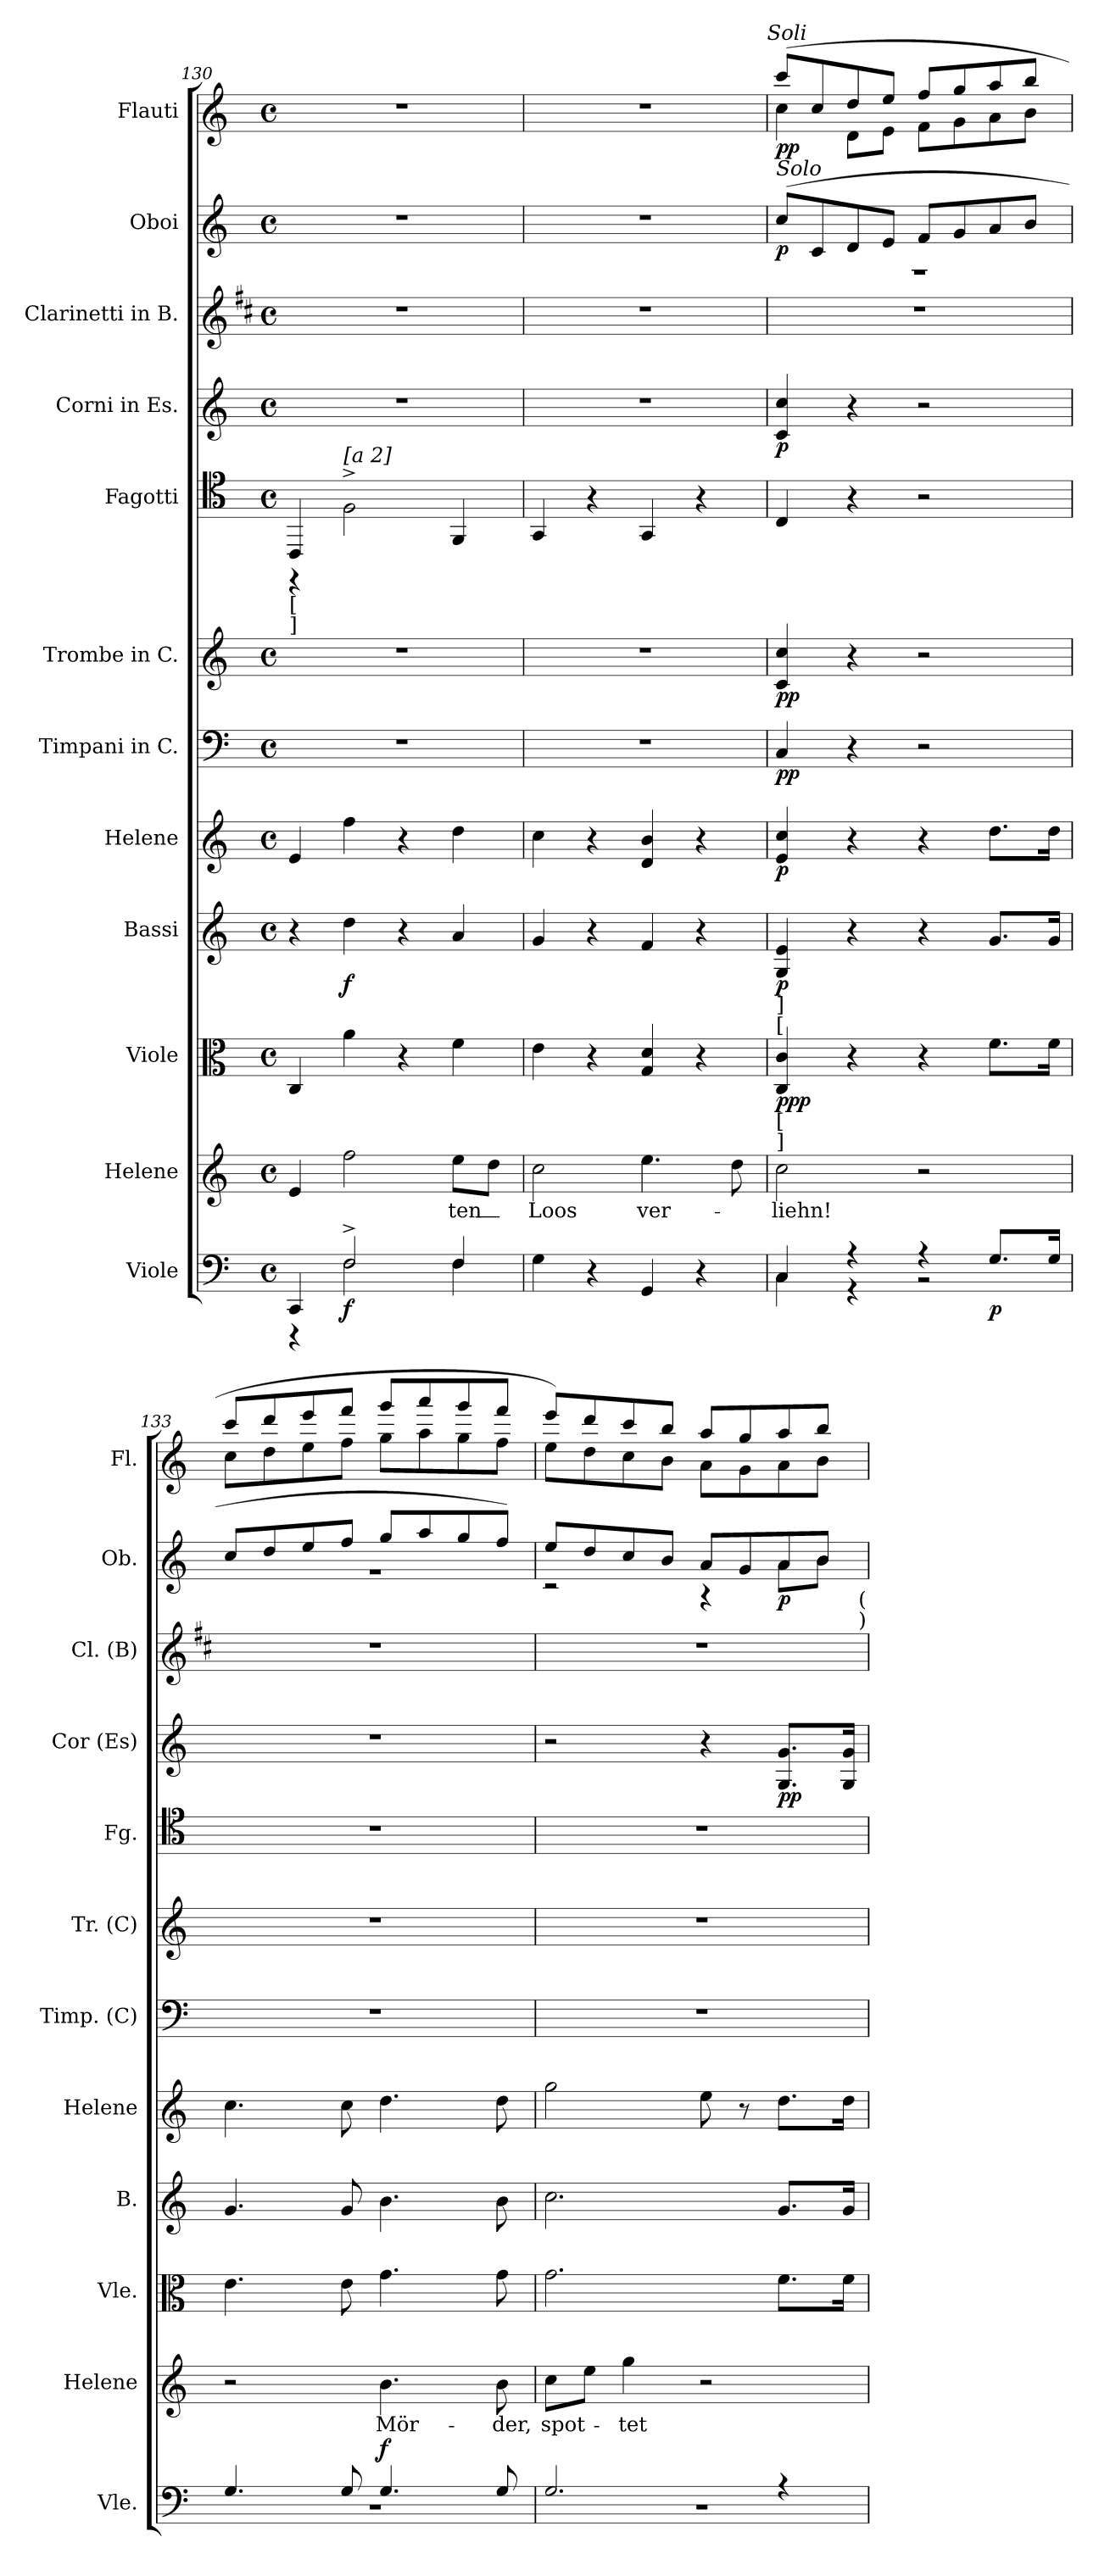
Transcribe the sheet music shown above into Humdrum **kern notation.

**kern	**dynam	**kern	**text	**kern	**dynam	**kern	**dynam	**kern	**dynam	**kern	**dynam	**kern	**dynam	**kern	**kern	**dynam	**kern	**kern	**dynam	**kern	**dynam
*part12	*part12	*part11	*part11	*part10	*part10	*part9	*part9	*part8	*part8	*part7	*part7	*part6	*part6	*part5	*part4	*part4	*part3	*part2	*part2	*part1	*part1
*staff12	*staff12	*staff11	*staff11	*staff10	*staff10	*staff9	*staff9	*staff8	*staff8	*staff7	*staff7	*staff6	*staff6	*staff5	*staff4	*staff4	*staff3	*staff2	*staff2	*staff1	*staff1
*I"Viole	*	*I"Helene	*	*I"Viole	*	*I"Bassi	*	*I"Helene	*	*I"Timpani in C.	*	*I"Trombe in C.	*	*I"Fagotti	*I"Corni in Es.	*	*I"Clarinetti in B.	*I"Oboi	*	*I"Flauti	*
*I'Vle.	*	*I'Helene	*	*I'Vle.	*	*I'B.	*	*I'Helene	*	*I'Timp. (C)	*	*I'Tr. (C)	*	*I'Fg.	*I'Cor (Es)	*	*I'Cl. (B)	*I'Ob.	*	*I'Fl.	*
*clefF4	*	*clefG2	*	*clefC3	*	*clefG2	*	*clefG2	*	*clefF4	*	*clefG2	*	*clefC4	*clefG2	*	*clefG2	*clefG2	*	*clefG2	*
*	*	*	*	*	*	*	*	*	*	*	*	*	*	*	*ITrd4c7	*	*ITrd1c2	*	*	*	*
*k[]	*	*k[]	*	*k[]	*	*k[]	*	*k[]	*	*k[]	*	*k[]	*	*k[]	*k[b-]	*	*k[]	*k[]	*	*k[]	*
*C:	*	*C:	*	*C:	*	*C:	*	*C:	*	*C:	*	*C:	*	*C:	*F:	*	*C:	*C:	*	*C:	*
*M4/4	*	*M4/4	*	*M4/4	*	*M4/4	*	*M4/4	*	*M4/4	*	*M4/4	*	*M4/4	*M4/4	*	*M4/4	*M4/4	*	*M4/4	*
*met(c)	*	*met(c)	*	*met(c)	*	*met(c)	*	*met(c)	*	*met(c)	*	*met(c)	*	*met(c)	*met(c)	*	*met(c)	*met(c)	*	*met(c)	*
=130	=130	=130	=130	=130	=130	=130	=130	=130	=130	=130	=130	=130	=130	=130	=130	=130	=130	=130	=130	=130	=130
*^	*	*	*	*	*	*	*	*	*	*	*	*	*	*^	*	*	*	*	*	*	*
!	!	!	!	!	!	!	!	!	!	!	!	!	!	!	!LO:TX:b:t=[	!	!	!	!	!	!	!	!
!	!	!	!	!	!	!	!	!	!	!	!	!	!	!	!LO:TX:b:t=]	!	!	!	!	!	!	!	!
4CC/	4r	.	4e/	.	4C/	.	4r	.	4e/	.	1r	.	1r	.	(>4CC/	4r	1r	.	1r	1r	.	1r	.
!	!	!	!	!	!	!	!	!	!	!	!	!	!	!	!LO:TX:a:t=[a 2]	!	!	!	!	!	!	!	!
!	!	!LO:DY:b	!	!	!	!	!	!LO:DY:b	!	!	!	!	!	!	!	!	!	!	!	!	!	!	!
2F^>/	2F\	f	2ff\	.	4a\	.	4dd\	f	4ff\	.	.	.	.	.	2F^>\	2.ryy	.	.	.	.	.	.	.
.	.	.	.	.	4r	.	4r	.	4r	.	.	.	.	.	.	.	.	.	.	.	.	.	.
4F/	4F\	.	8ee\L	ten_	4f\	.	4a/	.	4dd\	.	.	.	.	.	4FF/	.	.	.	.	.	.	.	.
.	.	.	8dd\J	.	.	.	.	.	.	.	.	.	.	.	.	.	.	.	.	.	.	.	.
*v	*v	*	*	*	*	*	*	*	*	*	*	*	*	*	*v	*v	*	*	*	*	*	*	*
=131	=131	=131	=131	=131	=131	=131	=131	=131	=131	=131	=131	=131	=131	=131	=131	=131	=131	=131	=131	=131	=131
4G	.	2cc\	Loos	4e\	.	4g/	.	4cc\	.	1r	.	1r	.	4GG/	1r	.	1r	1r	.	1r	.
4r	.	.	.	4r	.	4r	.	4r	.	.	.	.	.	4r	.	.	.	.	.	.	.
4GG	.	4.ee\	ver-	4G/ 4d/	.	4f/	.	4d/ 4b/	.	.	.	.	.	4GG/	.	.	.	.	.	.	.
4r	.	.	.	4r	.	4r	.	4r	.	.	.	.	.	4r	.	.	.	.	.	.	.
.	.	8dd\	.	.	.	.	.	.	.	.	.	.	.	.	.	.	.	.	.	.	.
!	!	!	!	!	!	!	!	!	!	!	!	!	!	!	!	!	!	!	!	!LO:TX:a:i:t=Soli	!
=132	=132	=132	=132	=132	=132	=132	=132	=132	=132	=132	=132	=132	=132	=132	=132	=132	=132	=132	=132	=132	=132
*^	*	*	*	*	*	*	*	*	*	*	*	*	*	*	*	*	*	*^	*	*^	*
!	!	!	!	!	!	!	!	!	!	!	!	!	!	!	!	!	!	!	!LO:TX:a:i:t=Solo	!	!	!	!	!
!	!	!	!	!	!LO:TX:a:t=[	!	!	!	!	!	!	!	!	!	!	!	!	!	!	!	!	!	!	!
!	!	!	!	!	!LO:TX:a:t=]	!	!	!	!	!	!	!	!	!	!	!	!	!	!	!	!	!	!	!
!	!	!	!	!	!LO:TX:b:t=[	!	!	!	!	!	!	!	!	!	!	!	!	!	!	!	!	!	!	!
!	!	!	!	!	!LO:TX:b:t=]	!	!	!	!	!	!	!	!	!	!	!	!	!	!	!	!	!	!	!
!	!	!	!	!	!	!LO:DY:b	!	!	!	!	!	!	!	!	!	!	!	!	!	!	!	!	!	!
!	!	!	!	!	!	!LO:DY:n=1:b	!	!	!	!	!	!	!	!	!	!	!	!	!	!	!	!	!	!
!	!	!	!	!	!	!LO:DY:n=2:b	!	!LO:DY:b	!	!LO:DY:b	!	!LO:DY:b	!	!LO:DY:b	!	!	!LO:DY:b	!	!	!	!LO:DY:b	!	!	!LO:DY:b
4C/	4C\	.	2cc\	liehn!	4C/ 4c/	p p p	4G/ 4e/	p	4e/ 4cc/	p	4C/	pp	4c/ 4cc/	pp	4C/	4F/ 4f/	p	1r	(>8cc/L	1r	p	(>8ccc/L	4cc\	pp
.	.	.	.	.	.	.	.	.	.	.	.	.	.	.	.	.	.	.	8c/	.	.	8cc/	.	.
4r	4r	.	.	.	4r	.	4r	.	4r	.	4r	.	4r	.	4r	4r	.	.	8d/	.	.	8dd/	8d\L	.
.	.	.	.	.	.	.	.	.	.	.	.	.	.	.	.	.	.	.	8e/J	.	.	8ee/J	8e\J	.
4r	2r	.	2r	.	4r	.	4r	.	4r	.	2r	.	2r	.	2r	2r	.	.	8f/L	.	.	8ff/L	8f\L	.
.	.	.	.	.	.	.	.	.	.	.	.	.	.	.	.	.	.	.	8g/	.	.	8gg/	8g\	.
!	!	!LO:DY:b	!	!	!	!	!	!	!	!	!	!	!	!	!	!	!	!	!	!	!	!	!	!
8.G/L	.	p	.	.	8.f\L	.	8.g/L	.	8.dd\L	.	.	.	.	.	.	.	.	.	8a/	.	.	8aa/	8a\	.
.	.	.	.	.	.	.	.	.	.	.	.	.	.	.	.	.	.	.	8b/J	.	.	8bb/J	8b\J	.
16G/Jk	.	.	.	.	16f\Jk	.	16g/Jk	.	16dd\Jk	.	.	.	.	.	.	.	.	.	.	.	.	.	.	.
=133	=133	=133	=133	=133	=133	=133	=133	=133	=133	=133	=133	=133	=133	=133	=133	=133	=133	=133	=133	=133	=133	=133	=133	=133
4.G/	1r	.	2r	.	4.e\	.	4.g/	.	4.cc\	.	1r	.	1r	.	1r	1r	.	1r	8cc/L	1r	.	8ccc/L	8cc\L	.
.	.	.	.	.	.	.	.	.	.	.	.	.	.	.	.	.	.	.	8dd/	.	.	8ddd/	8dd\	.
.	.	.	.	.	.	.	.	.	.	.	.	.	.	.	.	.	.	.	8ee/	.	.	8eee/	8ee\	.
8G/	.	.	.	.	8e\	.	8g/	.	8cc\	.	.	.	.	.	.	.	.	.	8ff/J	.	.	8fff/J	8ff\J	.
!	!	!LO:DY:a	!	!	!	!	!	!	!	!	!	!	!	!	!	!	!	!	!	!	!	!	!	!
4.G/	.	f	4.b\	Mör-	4.g\	.	4.b\	.	4.dd\	.	.	.	.	.	.	.	.	.	8gg/L	.	.	8ggg/L	8gg\L	.
.	.	.	.	.	.	.	.	.	.	.	.	.	.	.	.	.	.	.	8aa/	.	.	8aaa/	8aa\	.
.	.	.	.	.	.	.	.	.	.	.	.	.	.	.	.	.	.	.	8gg/	.	.	8ggg/	8gg\	.
8G/	.	.	8b\	der,	8g\	.	8b\	.	8dd\	.	.	.	.	.	.	.	.	.	8ff/J)	.	.	8fff/J	8ff\J	.
=134	=134	=134	=134	=134	=134	=134	=134	=134	=134	=134	=134	=134	=134	=134	=134	=134	=134	=134	=134	=134	=134	=134	=134	=134
2.G/	1r	.	8cc\L	spot-	2.g\	.	2.cc\	.	2gg\	.	1r	.	1r	.	1r	2r	.	1r	8ee/L	2r	.	8eee/L)	8ee\L	.
.	.	.	8ee\J	.	.	.	.	.	.	.	.	.	.	.	.	.	.	.	8dd/	.	.	8ddd/	8dd\	.
.	.	.	4gg\	tet	.	.	.	.	.	.	.	.	.	.	.	.	.	.	8cc/	.	.	8ccc/	8cc\	.
.	.	.	.	.	.	.	.	.	.	.	.	.	.	.	.	.	.	.	8b/J	.	.	8bb/J	8b\J	.
.	.	.	2r	.	.	.	.	.	8ee\	.	.	.	.	.	.	4r	.	.	8a/L	4r	.	8aa/L	8a\L	.
.	.	.	.	.	.	.	.	.	8r	.	.	.	.	.	.	.	.	.	8g/	.	.	8gg/	8g\	.
!	!	!	!	!	!	!	!	!	!	!	!	!	!	!	!	!	!LO:DY:b	!	!	!	!LO:DY:b	!	!	!
4r	.	.	.	.	8.f\L	.	8.g/L	.	8.dd\L	.	.	.	.	.	.	8.C/ 8.c/L	pp	.	8a/	8a\L	p	8aa/	8a\	.
.	.	.	.	.	.	.	.	.	.	.	.	.	.	.	.	.	.	.	8b/J	8b\J	.	8bb/J	8b\J	.
.	.	.	.	.	16f\Jk	.	16g/Jk	.	16dd\Jk	.	.	.	.	.	.	16C/ 16c/Jk	.	.	.	.	.	.	.	.
*	*	*	*	*	*	*	*	*	*	*	*	*	*	*	*	*	*	*	*v	*v	*	*	*	*
*v	*v	*	*	*	*	*	*	*	*	*	*	*	*	*	*	*	*	*	*	*	*v	*v	*
!	!	!	!	!	!	!	!	!	!	!	!	!	!	!	!	!	!LO:TX:a:t=)	!	!	!	!
!	!	!	!	!	!	!	!	!	!	!	!	!	!	!	!	!	!LO:TX:a:t=(	!	!	!	!
=	=	=	=	=	=	=	=	=	=	=	=	=	=	=	=	=	=	=	=	=	=
*-	*-	*-	*-	*-	*-	*-	*-	*-	*-	*-	*-	*-	*-	*-	*-	*-	*-	*-	*-	*-	*-
